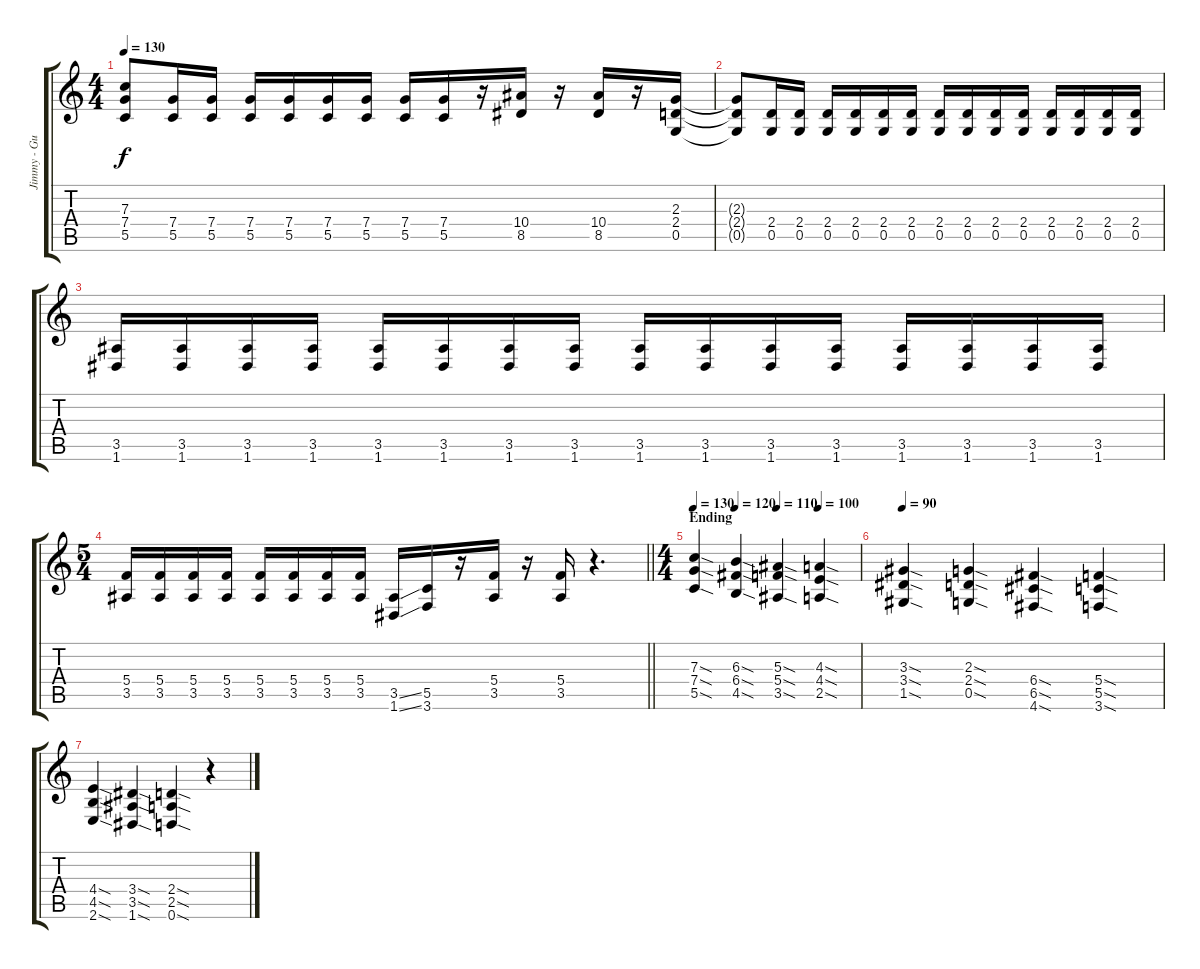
\track ("Jimmy - Guitarra" "Jimmy - Gu") {instrument distortionguitar}
\staff {score tabs}
\tuning (D4 A3 F3 C3 G2 D2) {hide}
\ts (4 4)
\tempo 130
\clef g2
\ks c
(7.3{t} 7.4{t} 5.5{t}).8{dy f} (7.4 5.5).16 (7.4 5.5).16 (7.4 5.5).16 (7.4 5.5).16 (7.4 5.5).16 (7.4 5.5).16 (7.4 5.5).16 (7.4 5.5).16 r.16 (10.4 8.5).16 r.16 (10.4 8.5).16 r.16 (2.3 2.4 0.5).16 |
(2.3{t} 2.4{t} 0.5{t}).8 (2.4 0.5).16 (2.4 0.5).16 (2.4 0.5).16 (2.4 0.5).16 (2.4 0.5).16 (2.4 0.5).16 (2.4 0.5).16 (2.4 0.5).16 (2.4 0.5).16 (2.4 0.5).16 (2.4 0.5).16 (2.4 0.5).16 (2.4 0.5).16 (2.4 0.5).16 |
(3.5 1.6).16 (3.5 1.6).16 (3.5 1.6).16 (3.5 1.6).16 (3.5 1.6).16 (3.5 1.6).16 (3.5 1.6).16 (3.5 1.6).16 (3.5 1.6).16 (3.5 1.6).16 (3.5 1.6).16 (3.5 1.6).16 (3.5 1.6).16 (3.5 1.6).16 (3.5 1.6).16 (3.5 1.6).16 |
\ts (5 4)
\barLineRight lightlight
(5.4 3.5).16 (5.4 3.5).16 (5.4 3.5).16 (5.4 3.5).16 (5.4 3.5).16 (5.4 3.5).16 (5.4 3.5).16 (5.4 3.5).16 (3.5{ss} 1.6{ss}).16 (5.5 3.6).16 r.16 (5.4 3.5).16 r.16 (5.4 3.5).16 r.4{d} |
\ts (4 4)
\section ("" "Ending")
\tempo 130
\tempo (120 0.25)
\tempo (110 0.5)
\tempo (100 0.75)
(7.3{sod} 7.4{sod} 5.5{sod}).4{volume 13} (6.3{sod} 6.4{sod} 4.5{sod}).4{volume 10} (5.3{sod} 5.4{sod} 3.5{sod}).4{volume 7} (4.3{sod} 4.4{sod} 2.5{sod}).4{volume 4} |
\tempo 90
(3.3{sod} 3.4{sod} 1.5{sod}).4{volume 2} (2.3{sod} 2.4{sod} 0.5{sod}).4 (6.4{sod} 6.5{sod} 4.6{sod}).4 (5.4{sod} 5.5{sod} 3.6{sod}).4 |
(4.4{sod} 4.5{sod} 2.6{sod}).4 (3.4{sod} 3.5{sod} 1.6{sod}).4 (2.4{sod} 2.5{sod} 0.6{sod}).4 r.4
